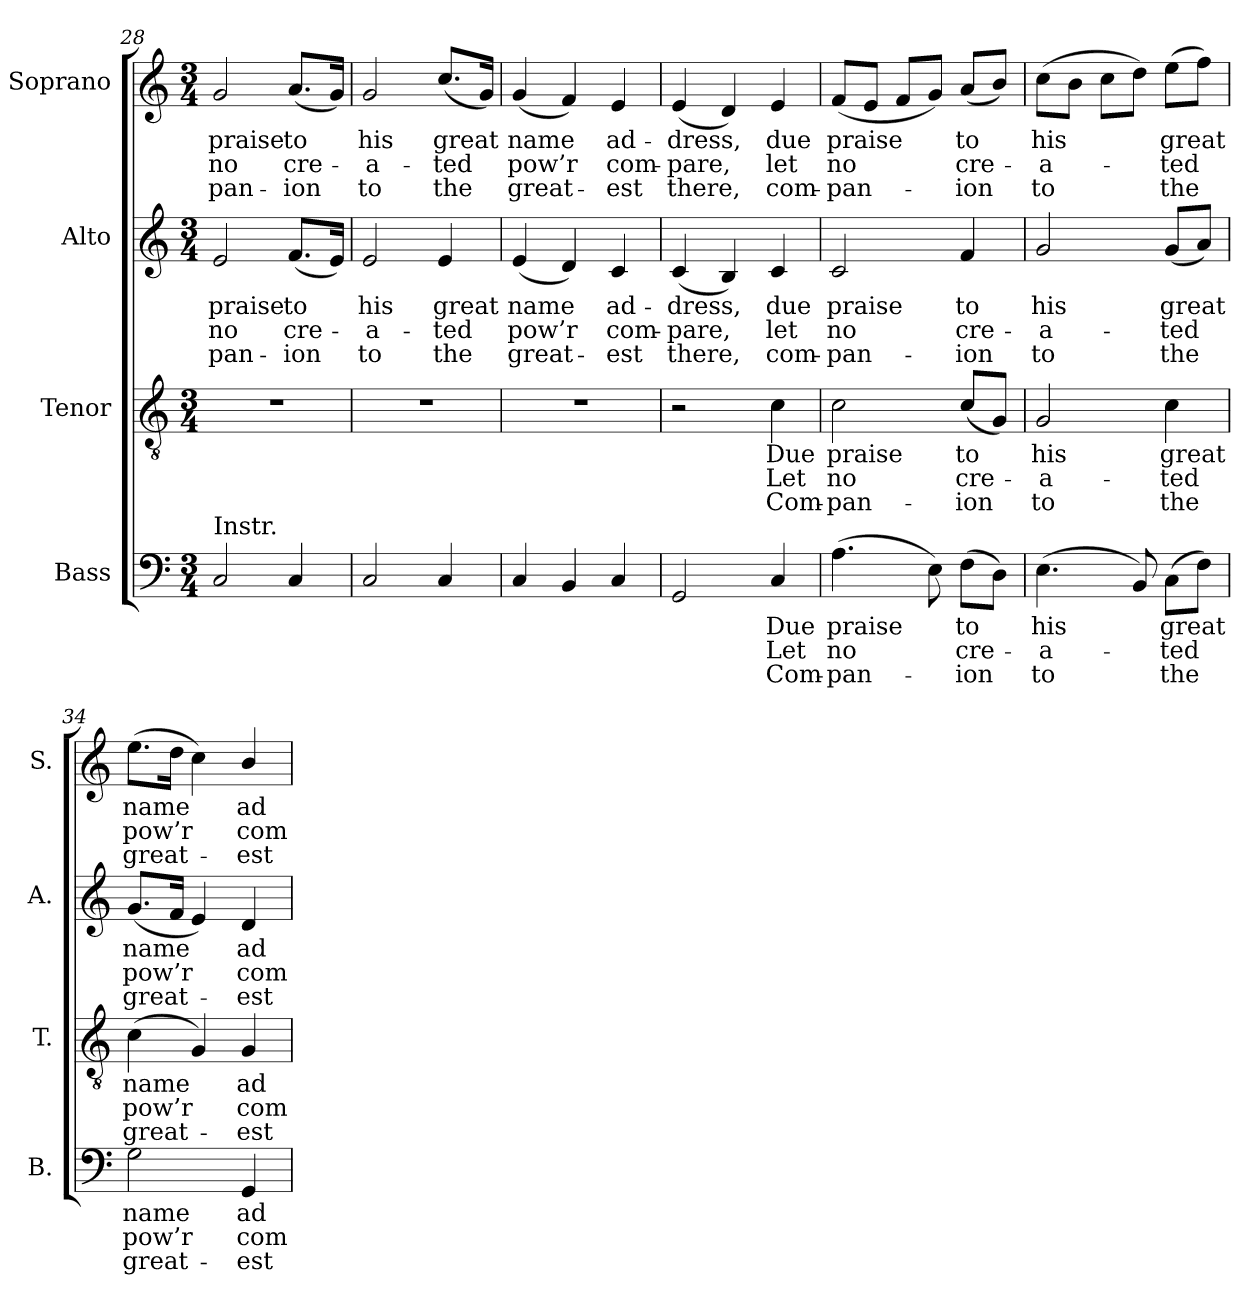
**kern	**text	**text	**text	**kern	**text	**text	**text	**kern	**text	**text	**text	**kern	**text	**text	**text
*part4	*part4	*part4	*part4	*part3	*part3	*part3	*part3	*part2	*part2	*part2	*part2	*part1	*part1	*part1	*part1
*staff4	*staff4	*staff4	*staff4	*staff3	*staff3	*staff3	*staff3	*staff2	*staff2	*staff2	*staff2	*staff1	*staff1	*staff1	*staff1
*I"Bass	*	*	*	*I"Tenor	*	*	*	*I"Alto	*	*	*	*I"Soprano	*	*	*
*I'B.	*	*	*	*I'T.	*	*	*	*I'A.	*	*	*	*I'S.	*	*	*
*clefF4	*	*	*	*clefGv2	*	*	*	*clefG2	*	*	*	*clefG2	*	*	*
*	*	*	*	*ITrd7c12	*	*	*	*	*	*	*	*	*	*	*
*k[]	*	*	*	*k[]	*	*	*	*k[]	*	*	*	*k[]	*	*	*
*C:	*	*	*	*C:	*	*	*	*C:	*	*	*	*C:	*	*	*
*M3/4	*	*	*	*M3/4	*	*	*	*M3/4	*	*	*	*M3/4	*	*	*
=28	=28	=28	=28	=28	=28	=28	=28	=28	=28	=28	=28	=28	=28	=28	=28
!	!	!	!	!LO:N:vis=1	!	!	!	!	!	!	!	!	!	!	!
!	!	!	!	!	!	!	!	!	!LO:LY:b:color=#000000	!LO:LY:b:color=#000000	!LO:LY:b:color=#000000	!	!	!	!
!LO:TX:a:t=Instr.	!	!	!	!	!	!	!	!	!	!	!	!	!	!	!
!	!	!	!	!	!	!	!	!	!	!	!	!	!LO:LY:b:color=#000000	!LO:LY:b:color=#000000	!LO:LY:b:color=#000000
2Ci/	.	.	.	2.r	.	.	.	2ei/	praise	no	-pan-	2gi/	praise	no	-pan-
!	!	!	!	!	!	!	!	!	!LO:LY:b:color=#000000	!LO:LY:b:color=#000000	!LO:LY:b:color=#000000	!	!	!	!
!	!	!	!	!	!	!	!	!	!	!	!	!	!LO:LY:b:color=#000000	!LO:LY:b:color=#000000	!LO:LY:b:color=#000000
4Ci/	.	.	.	.	.	.	.	(8.fi/L	to	cre-	-ion	(8.ai/L	to	cre-	-ion
.	.	.	.	.	.	.	.	16ei/Jk)	.	.	.	16gi/Jk)	.	.	.
=29	=29	=29	=29	=29	=29	=29	=29	=29	=29	=29	=29	=29	=29	=29	=29
!	!	!	!	!LO:N:vis=1	!	!	!	!	!	!	!	!	!	!	!
!	!	!	!	!	!	!	!	!	!LO:LY:b:color=#000000	!LO:LY:b:color=#000000	!LO:LY:b:color=#000000	!	!	!	!
!	!	!	!	!	!	!	!	!	!	!	!	!	!LO:LY:b:color=#000000	!LO:LY:b:color=#000000	!LO:LY:b:color=#000000
2Ci/	.	.	.	2.r	.	.	.	2ei/	his	-a-	to	2gi/	his	-a-	to
!	!	!	!	!	!	!	!	!	!LO:LY:b:color=#000000	!LO:LY:b:color=#000000	!LO:LY:b:color=#000000	!	!	!	!
!	!	!	!	!	!	!	!	!	!	!	!	!	!LO:LY:b:color=#000000	!LO:LY:b:color=#000000	!LO:LY:b:color=#000000
4Ci/	.	.	.	.	.	.	.	4ei/	great	-ted	the	(8.cci/L	great	-ted	the
.	.	.	.	.	.	.	.	.	.	.	.	16gi/Jk)	.	.	.
!!LO:LB:g=z
=30	=30	=30	=30	=30	=30	=30	=30	=30	=30	=30	=30	=30	=30	=30	=30
!	!	!	!	!LO:N:vis=1	!	!	!	!	!	!	!	!	!	!	!
!	!	!	!	!	!	!	!	!	!LO:LY:b:color=#000000	!LO:LY:b:color=#000000	!LO:LY:b:color=#000000	!	!	!	!
!	!	!	!	!	!	!	!	!	!	!	!	!	!LO:LY:b:color=#000000	!LO:LY:b:color=#000000	!LO:LY:b:color=#000000
4Ci/	.	.	.	2.r	.	.	.	(4ei/	name	pow’r	great-	(4gi/	name	pow’r	great-
4BBi/	.	.	.	.	.	.	.	4di/)	.	.	.	4fi/)	.	.	.
!	!	!	!	!	!	!	!	!	!LO:LY:b:color=#000000	!LO:LY:b:color=#000000	!LO:LY:b:color=#000000	!	!	!	!
!	!	!	!	!	!	!	!	!	!	!	!	!	!LO:LY:b:color=#000000	!LO:LY:b:color=#000000	!LO:LY:b:color=#000000
4Ci/	.	.	.	.	.	.	.	4ci/	ad-	com-	-est	4ei/	ad-	com-	-est
=31	=31	=31	=31	=31	=31	=31	=31	=31	=31	=31	=31	=31	=31	=31	=31
!	!	!	!	!	!	!	!	!	!LO:LY:b:color=#000000	!LO:LY:b:color=#000000	!LO:LY:b:color=#000000	!	!	!	!
!	!	!	!	!	!	!	!	!	!	!	!	!	!LO:LY:b:color=#000000	!LO:LY:b:color=#000000	!LO:LY:b:color=#000000
2GGi/	.	.	.	2r	.	.	.	(4ci/	-dress,	-pare,	there,	(4ei/	-dress,	-pare,	there,
.	.	.	.	.	.	.	.	4Bi/)	.	.	.	4di/)	.	.	.
!	!LO:LY:b:color=#000000	!LO:LY:b:color=#000000	!LO:LY:b:color=#000000	!	!	!	!	!	!	!	!	!	!	!	!
!	!	!	!	!	!LO:LY:b:color=#000000	!LO:LY:b:color=#000000	!LO:LY:b:color=#000000	!	!	!	!	!	!	!	!
!	!	!	!	!	!	!	!	!	!LO:LY:b:color=#000000	!LO:LY:b:color=#000000	!LO:LY:b:color=#000000	!	!	!	!
!	!	!	!	!	!	!	!	!	!	!	!	!	!LO:LY:b:color=#000000	!LO:LY:b:color=#000000	!LO:LY:b:color=#000000
4Ci/	Due	Let	Com-	4Ci\	Due	Let	Com-	4ci/	due	let	com-	4ei/	due	let	com-
=32	=32	=32	=32	=32	=32	=32	=32	=32	=32	=32	=32	=32	=32	=32	=32
!	!LO:LY:b:color=#000000	!LO:LY:b:color=#000000	!LO:LY:b:color=#000000	!	!	!	!	!	!	!	!	!	!	!	!
!	!	!	!	!	!LO:LY:b:color=#000000	!LO:LY:b:color=#000000	!LO:LY:b:color=#000000	!	!	!	!	!	!	!	!
!	!	!	!	!	!	!	!	!	!LO:LY:b:color=#000000	!LO:LY:b:color=#000000	!LO:LY:b:color=#000000	!	!	!	!
!	!	!	!	!	!	!	!	!	!	!	!	!	!LO:LY:b:color=#000000	!LO:LY:b:color=#000000	!LO:LY:b:color=#000000
(4.Ai\	praise	no	-pan-	2Ci\	praise	no	-pan-	2ci/	praise	no	-pan-	(8fi/L	praise	no	-pan-
.	.	.	.	.	.	.	.	.	.	.	.	8ei/J	.	.	.
.	.	.	.	.	.	.	.	.	.	.	.	8fi/L	.	.	.
8Ei\)	.	.	.	.	.	.	.	.	.	.	.	8gi/J)	.	.	.
!	!LO:LY:b:color=#000000	!LO:LY:b:color=#000000	!LO:LY:b:color=#000000	!	!	!	!	!	!	!	!	!	!	!	!
!	!	!	!	!	!LO:LY:b:color=#000000	!LO:LY:b:color=#000000	!LO:LY:b:color=#000000	!	!	!	!	!	!	!	!
!	!	!	!	!	!	!	!	!	!LO:LY:b:color=#000000	!LO:LY:b:color=#000000	!LO:LY:b:color=#000000	!	!	!	!
!	!	!	!	!	!	!	!	!	!	!	!	!	!LO:LY:b:color=#000000	!LO:LY:b:color=#000000	!LO:LY:b:color=#000000
(8Fi\L	to	cre-	-ion	(8Ci/L	to	cre-	-ion	4fi/	to	cre-	-ion	(8ai/L	to	cre-	-ion
8Di\J)	.	.	.	8GGi/J)	.	.	.	.	.	.	.	8bi/J)	.	.	.
=33	=33	=33	=33	=33	=33	=33	=33	=33	=33	=33	=33	=33	=33	=33	=33
!	!LO:LY:b:color=#000000	!LO:LY:b:color=#000000	!LO:LY:b:color=#000000	!	!	!	!	!	!	!	!	!	!	!	!
!	!	!	!	!	!LO:LY:b:color=#000000	!LO:LY:b:color=#000000	!LO:LY:b:color=#000000	!	!	!	!	!	!	!	!
!	!	!	!	!	!	!	!	!	!LO:LY:b:color=#000000	!LO:LY:b:color=#000000	!LO:LY:b:color=#000000	!	!	!	!
!	!	!	!	!	!	!	!	!	!	!	!	!	!LO:LY:b:color=#000000	!LO:LY:b:color=#000000	!LO:LY:b:color=#000000
(4.Ei\	his	-a-	to	2GGi/	his	-a-	to	2gi/	his	-a-	to	(8cci\L	his	-a-	to
.	.	.	.	.	.	.	.	.	.	.	.	8bi\J	.	.	.
.	.	.	.	.	.	.	.	.	.	.	.	8cci\L	.	.	.
8BBi/)	.	.	.	.	.	.	.	.	.	.	.	8ddi\J)	.	.	.
!	!LO:LY:b:color=#000000	!LO:LY:b:color=#000000	!LO:LY:b:color=#000000	!	!	!	!	!	!	!	!	!	!	!	!
!	!	!	!	!	!LO:LY:b:color=#000000	!LO:LY:b:color=#000000	!LO:LY:b:color=#000000	!	!	!	!	!	!	!	!
!	!	!	!	!	!	!	!	!	!LO:LY:b:color=#000000	!LO:LY:b:color=#000000	!LO:LY:b:color=#000000	!	!	!	!
!	!	!	!	!	!	!	!	!	!	!	!	!	!LO:LY:b:color=#000000	!LO:LY:b:color=#000000	!LO:LY:b:color=#000000
(8Ci\L	great	-ted	the	4Ci\	great	-ted	the	(8gi/L	great	-ted	the	(8eei\L	great	-ted	the
8Fi\J)	.	.	.	.	.	.	.	8ai/J)	.	.	.	8ffi\J)	.	.	.
=34	=34	=34	=34	=34	=34	=34	=34	=34	=34	=34	=34	=34	=34	=34	=34
!	!LO:LY:b:color=#000000	!LO:LY:b:color=#000000	!LO:LY:b:color=#000000	!	!	!	!	!	!	!	!	!	!	!	!
!	!	!	!	!	!LO:LY:b:color=#000000	!LO:LY:b:color=#000000	!LO:LY:b:color=#000000	!	!	!	!	!	!	!	!
!	!	!	!	!	!	!	!	!	!LO:LY:b:color=#000000	!LO:LY:b:color=#000000	!LO:LY:b:color=#000000	!	!	!	!
!	!	!	!	!	!	!	!	!	!	!	!	!	!LO:LY:b:color=#000000	!LO:LY:b:color=#000000	!LO:LY:b:color=#000000
2Gi\	name	pow’r	great-	(4Ci\	name	pow’r	great-	(8.gi/L	name	pow’r	great-	(8.eei\L	name	pow’r	great-
.	.	.	.	.	.	.	.	16fi/Jk	.	.	.	16ddi\Jk	.	.	.
.	.	.	.	4GGi/)	.	.	.	4ei/)	.	.	.	4cci\)	.	.	.
!	!LO:LY:b:color=#000000	!LO:LY:b:color=#000000	!LO:LY:b:color=#000000	!	!	!	!	!	!	!	!	!	!	!	!
!	!	!	!	!	!LO:LY:b:color=#000000	!LO:LY:b:color=#000000	!LO:LY:b:color=#000000	!	!	!	!	!	!	!	!
!	!	!	!	!	!	!	!	!	!LO:LY:b:color=#000000	!LO:LY:b:color=#000000	!LO:LY:b:color=#000000	!	!	!	!
!	!	!	!	!	!	!	!	!	!	!	!	!	!LO:LY:b:color=#000000	!LO:LY:b:color=#000000	!LO:LY:b:color=#000000
4GGi/	ad-	com-	-est	4GGi/	ad-	com-	-est	4di/	ad-	com-	-est	4bi/	ad-	com-	-est
=	=	=	=	=	=	=	=	=	=	=	=	=	=	=	=
*-	*-	*-	*-	*-	*-	*-	*-	*-	*-	*-	*-	*-	*-	*-	*-
